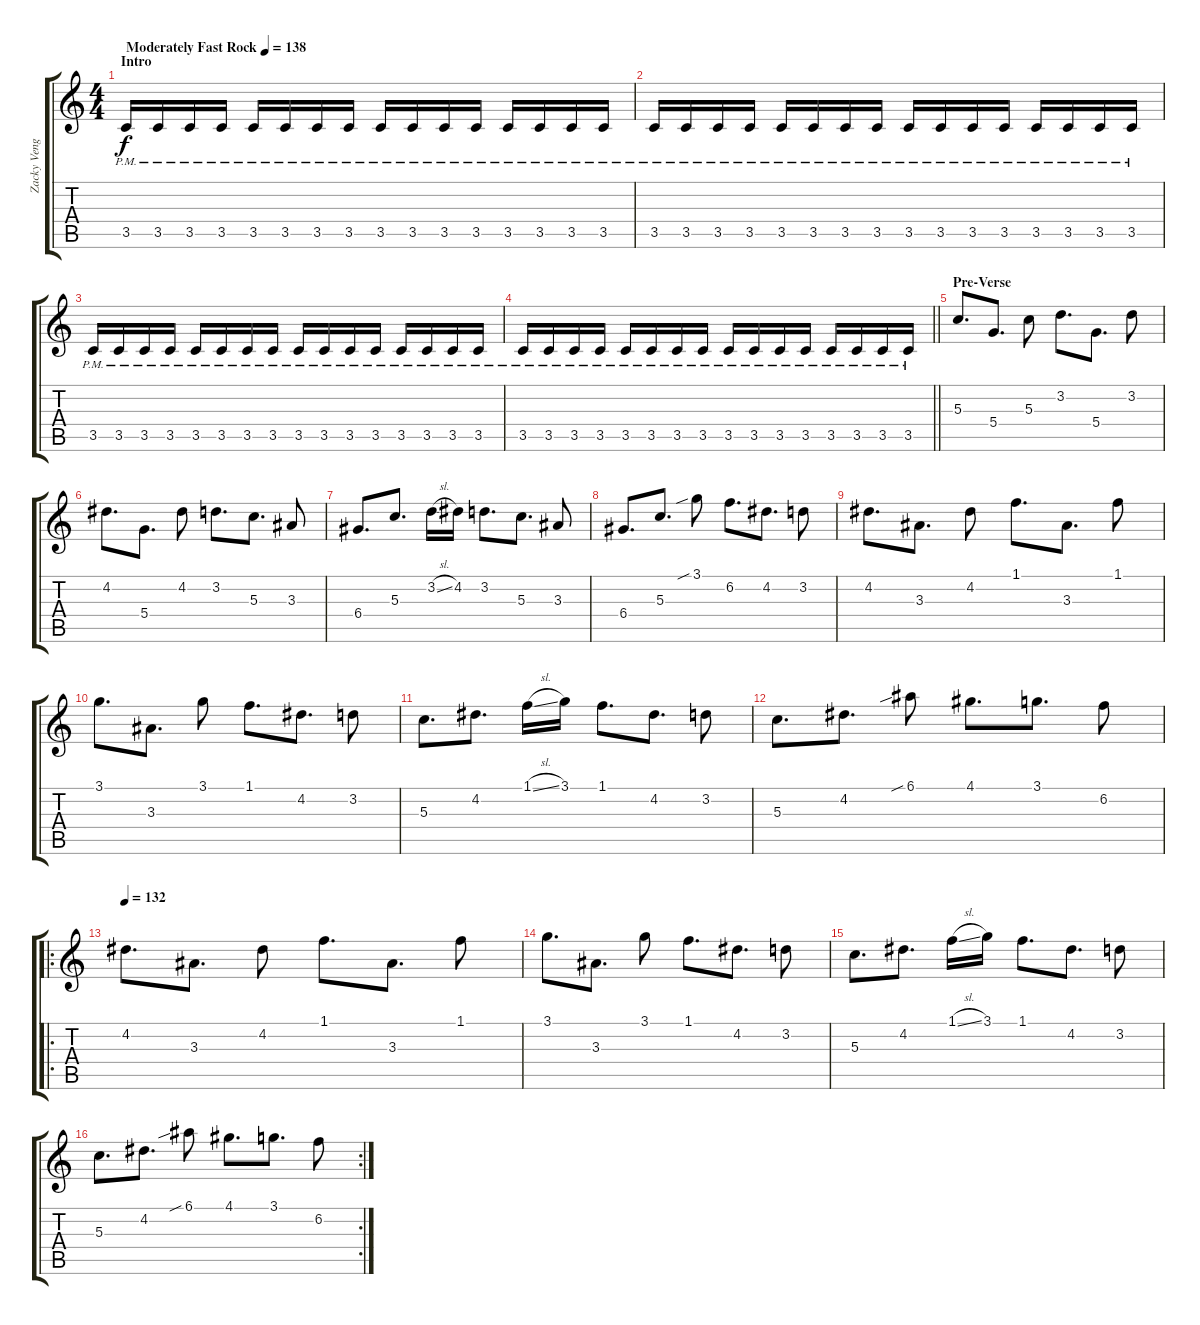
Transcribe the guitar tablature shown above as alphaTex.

\track ("Zacky Vengeance" "Zacky Veng") {instrument distortionguitar}
\staff {score tabs}
\tuning (E4 B3 G3 D3 A2 D2) {hide}
\ts (4 4)
\section ("" "Intro")
\tempo (138 "Moderately Fast Rock")
\clef g2
\ks c
3.5{pm}.16{dy f instrument distortionguitar} 3.5{pm}.16 3.5{pm}.16 3.5{pm}.16 3.5{pm}.16 3.5{pm}.16 3.5{pm}.16 3.5{pm}.16 3.5{pm}.16 3.5{pm}.16 3.5{pm}.16 3.5{pm}.16 3.5{pm}.16 3.5{pm}.16 3.5{pm}.16 3.5{pm}.16 |
3.5{pm}.16 3.5{pm}.16 3.5{pm}.16 3.5{pm}.16 3.5{pm}.16 3.5{pm}.16 3.5{pm}.16 3.5{pm}.16 3.5{pm}.16 3.5{pm}.16 3.5{pm}.16 3.5{pm}.16 3.5{pm}.16 3.5{pm}.16 3.5{pm}.16 3.5{pm}.16 |
3.5{pm}.16 3.5{pm}.16 3.5{pm}.16 3.5{pm}.16 3.5{pm}.16 3.5{pm}.16 3.5{pm}.16 3.5{pm}.16 3.5{pm}.16 3.5{pm}.16 3.5{pm}.16 3.5{pm}.16 3.5{pm}.16 3.5{pm}.16 3.5{pm}.16 3.5{pm}.16 |
\barLineRight lightlight
3.5{pm}.16 3.5{pm}.16 3.5{pm}.16 3.5{pm}.16 3.5{pm}.16 3.5{pm}.16 3.5{pm}.16 3.5{pm}.16 3.5{pm}.16 3.5{pm}.16 3.5{pm}.16 3.5{pm}.16 3.5{pm}.16 3.5{pm}.16 3.5{pm}.16 3.5{pm}.16 |
\section ("" "Pre-Verse")
5.3.8{d} 5.4.8{d} 5.3.8 3.2.8{d} 5.4.8{d} 3.2.8 |
4.2.8{d} 5.4.8{d} 4.2.8 3.2.8{d} 5.3.8{d} 3.3.8 |
6.4.8{d} 5.3.8{d} 3.2{sl}.16 4.2.16 3.2.8{d} 5.3.8{d} 3.3.8 |
6.4.8{d} 5.3.8{d} 3.1{sib}.8 6.2.8{d} 4.2.8{d} 3.2.8 |
4.2.8{d} 3.3.8{d} 4.2.8 1.1.8{d} 3.3.8{d} 1.1.8 |
3.1.8{d} 3.3.8{d} 3.1.8 1.1.8{d} 4.2.8{d} 3.2.8 |
5.3.8{d} 4.2.8{d} 1.1{sl}.16 3.1.16 1.1.8{d} 4.2.8{d} 3.2.8 |
5.3.8{d} 4.2.8{d} 6.1{sib}.8 4.1.8{d} 3.1.8{d} 6.2.8 |
\ro
\tempo 132
4.2.8{d} 3.3.8{d} 4.2.8 1.1.8{d} 3.3.8{d} 1.1.8 |
3.1.8{d} 3.3.8{d} 3.1.8 1.1.8{d} 4.2.8{d} 3.2.8 |
5.3.8{d} 4.2.8{d} 1.1{sl}.16 3.1.16 1.1.8{d} 4.2.8{d} 3.2.8 |
\rc 2
5.3.8{d} 4.2.8{d} 6.1{sib}.8 4.1.8{d} 3.1.8{d} 6.2.8
